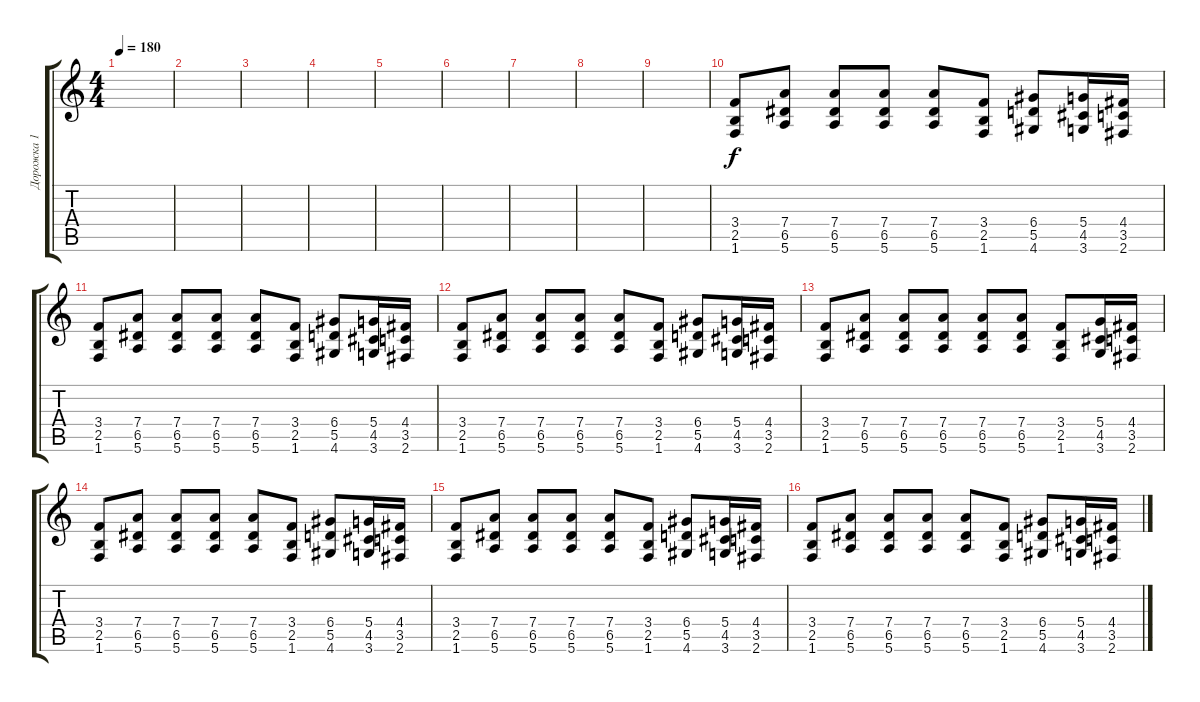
\track ("Дорожка 1" "Дорожка 1") {instrument distortionguitar}
\staff {score tabs}
\tuning (E4 B3 G3 D3 A2 E2) {hide}
\ts (4 4)
\tempo 180
\clef g2
\ks c
|
|
|
|
|
|
|
|
|
(3.4 2.5 1.6).8 (7.4 6.5 5.6).8 (7.4 6.5 5.6).8 (7.4 6.5 5.6).8 (7.4 6.5 5.6).8 (3.4 2.5 1.6).8 (6.4 5.5 4.6).8 (5.4 4.5 3.6).16 (4.4 3.5 2.6).16 |
(3.4 2.5 1.6).8 (7.4 6.5 5.6).8 (7.4 6.5 5.6).8 (7.4 6.5 5.6).8 (7.4 6.5 5.6).8 (3.4 2.5 1.6).8 (6.4 5.5 4.6).8 (5.4 4.5 3.6).16 (4.4 3.5 2.6).16 |
(3.4 2.5 1.6).8 (7.4 6.5 5.6).8 (7.4 6.5 5.6).8 (7.4 6.5 5.6).8 (7.4 6.5 5.6).8 (3.4 2.5 1.6).8 (6.4 5.5 4.6).8 (5.4 4.5 3.6).16 (4.4 3.5 2.6).16 |
(3.4 2.5 1.6).8 (7.4 6.5 5.6).8 (7.4 6.5 5.6).8 (7.4 6.5 5.6).8 (7.4 6.5 5.6).8 (7.4 6.5 5.6).8 (3.4 2.5 1.6).8 (5.4 4.5 3.6).16 (4.4 3.5 2.6).16 |
(3.4 2.5 1.6).8 (7.4 6.5 5.6).8 (7.4 6.5 5.6).8 (7.4 6.5 5.6).8 (7.4 6.5 5.6).8 (3.4 2.5 1.6).8 (6.4 5.5 4.6).8 (5.4 4.5 3.6).16 (4.4 3.5 2.6).16 |
(3.4 2.5 1.6).8 (7.4 6.5 5.6).8 (7.4 6.5 5.6).8 (7.4 6.5 5.6).8 (7.4 6.5 5.6).8 (3.4 2.5 1.6).8 (6.4 5.5 4.6).8 (5.4 4.5 3.6).16 (4.4 3.5 2.6).16 |
(3.4 2.5 1.6).8 (7.4 6.5 5.6).8 (7.4 6.5 5.6).8 (7.4 6.5 5.6).8 (7.4 6.5 5.6).8 (3.4 2.5 1.6).8 (6.4 5.5 4.6).8 (5.4 4.5 3.6).16 (4.4 3.5 2.6).16
